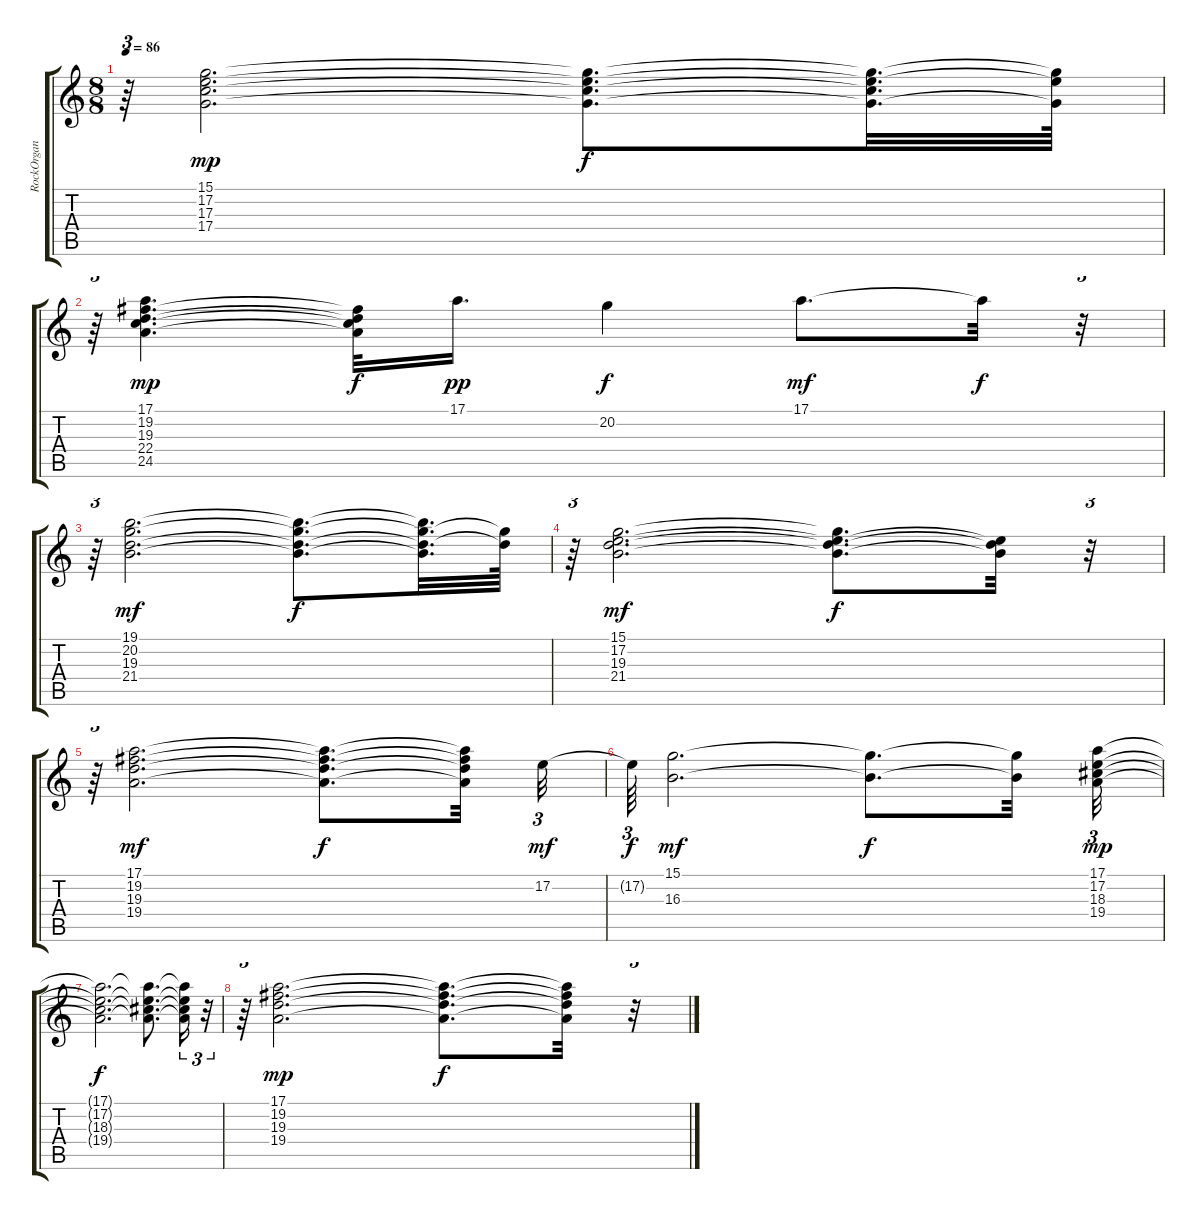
\track ("RockOrgan" "RockOrgan") {instrument rockorgan}
\staff {score tabs}
\tuning (E4 B3 G3 D3 A2 E2) {hide}
\ts (8 8)
\tempo 86
\clef g2
\ks c
r.64{tu (3 2) dy f} (15.1 17.2 17.3 17.4).2{d dy mp} (15.1{t} 17.2{t} 17.3{t} 17.4{t}).8{d dy f} (15.1{t} 17.2{t} 17.3{t} 17.4{t}).32{d} (15.1{t} 17.2{t} 17.4{t}).64 |
r.64{tu (3 2)} (17.1 19.2 19.3 22.4 24.5).4{d dy mp} (19.2{t} 19.3{t} 22.4{t} 24.5{t}).32{dy f} 17.1.16{d dy pp} 20.2.4{dy f} 17.1.8{d dy mf} 17.1{t}.32{dy f} r.32{tu (3 2)} |
r.64{tu (3 2)} (19.1 20.2 19.3 21.4).2{d dy mf} (19.1{t} 20.2{t} 19.3{t} 21.4{t}).8{d dy f} (19.1{t} 20.2{t} 19.3{t} 21.4{t}).32{d} (20.2{t} 19.3{t}).64 |
r.64{tu (3 2)} (15.1 17.2 19.3 21.4).2{d dy mf} (15.1{t} 17.2{t} 19.3{t} 21.4{t}).8{d dy f} (17.2{t} 19.3{t} 21.4{t}).32 r.32{tu (3 2)} |
r.64{tu (3 2)} (17.1 19.2 19.3 19.4).2{d dy mf} (17.1{t} 19.2{t} 19.3{t} 19.4{t}).8{d dy f} (17.1{t} 19.2{t} 19.3{t} 19.4{t}).32 17.2.32{tu (3 2) dy mf} |
17.2{t}.64{tu (3 2) dy f} (15.1 16.3).2{d dy mf} (15.1{t} 16.3{t}).8{d dy f} (15.1{t} 16.3{t}).32 (17.1 17.2 18.3 19.4).32{tu (3 2) dy mp} |
(17.1{t} 17.2{t} 18.3{t} 19.4{t}).2{d dy f} (17.1{t} 17.2{t} 18.3{t} 19.4{t}).8{d} (17.1{t} 17.2{t} 18.3{t} 19.4{t}).16{tu (3 2)} r.32{tu (3 2)} |
r.64{tu (3 2)} (17.1 19.2 19.3 19.4).2{d dy mp} (17.1{t} 19.2{t} 19.3{t} 19.4{t}).8{d dy f} (17.1{t} 19.2{t} 19.3{t} 19.4{t}).32 r.32{tu (3 2)}
